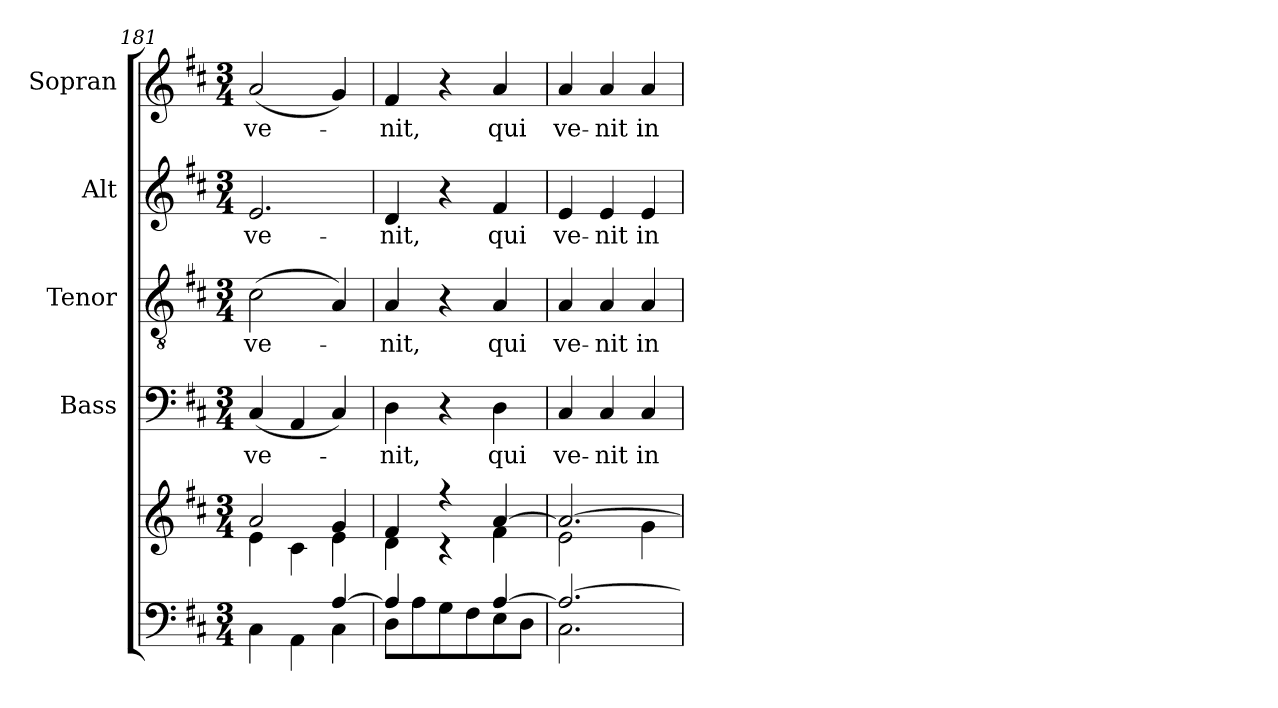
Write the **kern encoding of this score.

**kern	**kern	**kern	**text	**kern	**text	**kern	**text	**kern	**text
*part5	*part5	*part4	*part4	*part3	*part3	*part2	*part2	*part1	*part1
*staff6	*staff5	*staff4	*staff4	*staff3	*staff3	*staff2	*staff2	*staff1	*staff1
*	*	*I"Bass	*	*I"Tenor	*	*I"Alt	*	*I"Sopran	*
*	*	*I'B.	*	*I'T.	*	*I'A.	*	*I'S.	*
*clefF4	*clefG2	*clefF4	*	*clefGv2	*	*clefG2	*	*clefG2	*
*k[f#c#]	*k[f#c#]	*k[f#c#]	*	*k[f#c#]	*	*k[f#c#]	*	*k[f#c#]	*
*D:	*D:	*D:	*	*D:	*	*D:	*	*D:	*
*M3/4	*M3/4	*M3/4	*	*M3/4	*	*M3/4	*	*M3/4	*
=181	=181	=181	=181	=181	=181	=181	=181	=181	=181
*^	*^	*	*	*	*	*	*	*	*
!	!	!	!	!	!LO:LY:b	!	!LO:LY:b	!	!LO:LY:b	!	!LO:LY:b
2ryy	4C#\	2a/	4e\	(<4C#/	ve-	(>2c#\	ve-	2.e/	ve-	(<2a/	ve-
.	4AA\	.	4c#\	4AA/	.	.	.	.	.	.	.
[>4A/	4C#\	4g/	4e\	4C#/)	.	4A/)	.	.	.	4g/)	.
=182	=182	=182	=182	=182	=182	=182	=182	=182	=182	=182	=182
!	!	!	!	!	!LO:LY:b	!	!LO:LY:b	!	!LO:LY:b	!	!LO:LY:b
4A/]	8D\L	4f#/	4d\	4D\	-nit,	4A/	-nit,	4d/	-nit,	4f#/	-nit,
.	8A\	.	.	.	.	.	.	.	.	.	.
4ryy	8G\	4r	4r	4r	.	4r	.	4r	.	4r	.
.	8F#\	.	.	.	.	.	.	.	.	.	.
!	!	!	!	!	!LO:LY:b	!	!LO:LY:b	!	!LO:LY:b	!	!LO:LY:b
[>4A/	8E\	[>4a/	4f#\	4D\	qui	4A/	qui	4f#/	qui	4a/	qui
.	8D\J	.	.	.	.	.	.	.	.	.	.
=183	=183	=183	=183	=183	=183	=183	=183	=183	=183	=183	=183
!	!	!	!	!	!LO:LY:b	!	!LO:LY:b	!	!LO:LY:b	!	!LO:LY:b
2.A/_	2.C#\	2.a/_	2e\	4C#/	ve-	4A/	ve-	4e/	ve-	4a/	ve-
!	!	!	!	!	!LO:LY:b	!	!LO:LY:b	!	!LO:LY:b	!	!LO:LY:b
.	.	.	.	4C#/	-nit	4A/	-nit	4e/	-nit	4a/	-nit
!	!	!	!	!	!LO:LY:b	!	!LO:LY:b	!	!LO:LY:b	!	!LO:LY:b
.	.	.	4g\	4C#/	in	4A/	in	4e/	in	4a/	in
*v	*v	*	*	*	*	*	*	*	*	*	*
*	*v	*v	*	*	*	*	*	*	*	*
=	=	=	=	=	=	=	=	=	=
*-	*-	*-	*-	*-	*-	*-	*-	*-	*-
